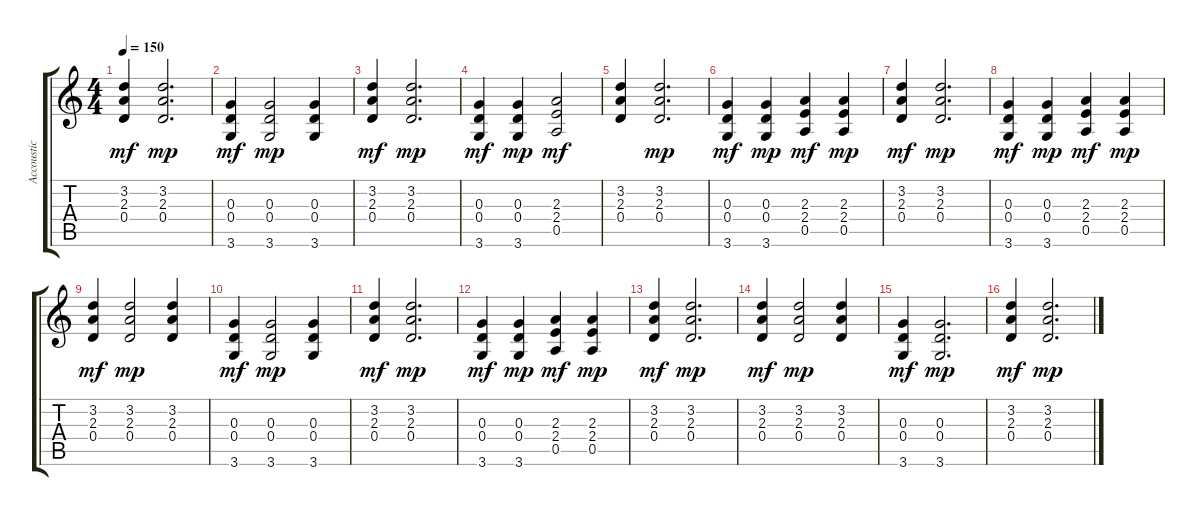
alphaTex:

\track ("Accoustic Steel" "Accoustic ") {instrument acousticguitarsteel}
\staff {score tabs}
\tuning (E4 B3 G3 D3 A2 E2) {hide}
\ts (4 4)
\tempo 150
\clef g2
\ks c
(3.2 2.3 0.4).4{dy mf} (3.2 2.3 0.4).2{d dy mp} |
(0.3 0.4 3.6).4{dy mf} (0.3 0.4 3.6).2{dy mp} (0.3 0.4 3.6).4 |
(3.2 2.3 0.4).4{dy mf} (3.2 2.3 0.4).2{d dy mp} |
(0.3 0.4 3.6).4{dy mf} (0.3 0.4 3.6).4{dy mp} (2.3 2.4 0.5).2{dy mf} |
(3.2 2.3 0.4).4 (3.2 2.3 0.4).2{d dy mp} |
(0.3 0.4 3.6).4{dy mf} (0.3 0.4 3.6).4{dy mp} (2.3 2.4 0.5).4{dy mf} (2.3 2.4 0.5).4{dy mp} |
(3.2 2.3 0.4).4{dy mf} (3.2 2.3 0.4).2{d dy mp} |
(0.3 0.4 3.6).4{dy mf} (0.3 0.4 3.6).4{dy mp} (2.3 2.4 0.5).4{dy mf} (2.3 2.4 0.5).4{dy mp} |
(3.2 2.3 0.4).4{dy mf} (3.2 2.3 0.4).2{dy mp} (3.2 2.3 0.4).4 |
(0.3 0.4 3.6).4{dy mf} (0.3 0.4 3.6).2{dy mp} (0.3 0.4 3.6).4 |
(3.2 2.3 0.4).4{dy mf} (3.2 2.3 0.4).2{d dy mp} |
(0.3 0.4 3.6).4{dy mf} (0.3 0.4 3.6).4{dy mp} (2.3 2.4 0.5).4{dy mf} (2.3 2.4 0.5).4{dy mp} |
(3.2 2.3 0.4).4{dy mf} (3.2 2.3 0.4).2{d dy mp} |
(3.2 2.3 0.4).4{dy mf} (3.2 2.3 0.4).2{dy mp} (3.2 2.3 0.4).4 |
(0.3 0.4 3.6).4{dy mf} (0.3 0.4 3.6).2{d dy mp} |
(3.2 2.3 0.4).4{dy mf} (3.2 2.3 0.4).2{d dy mp}
